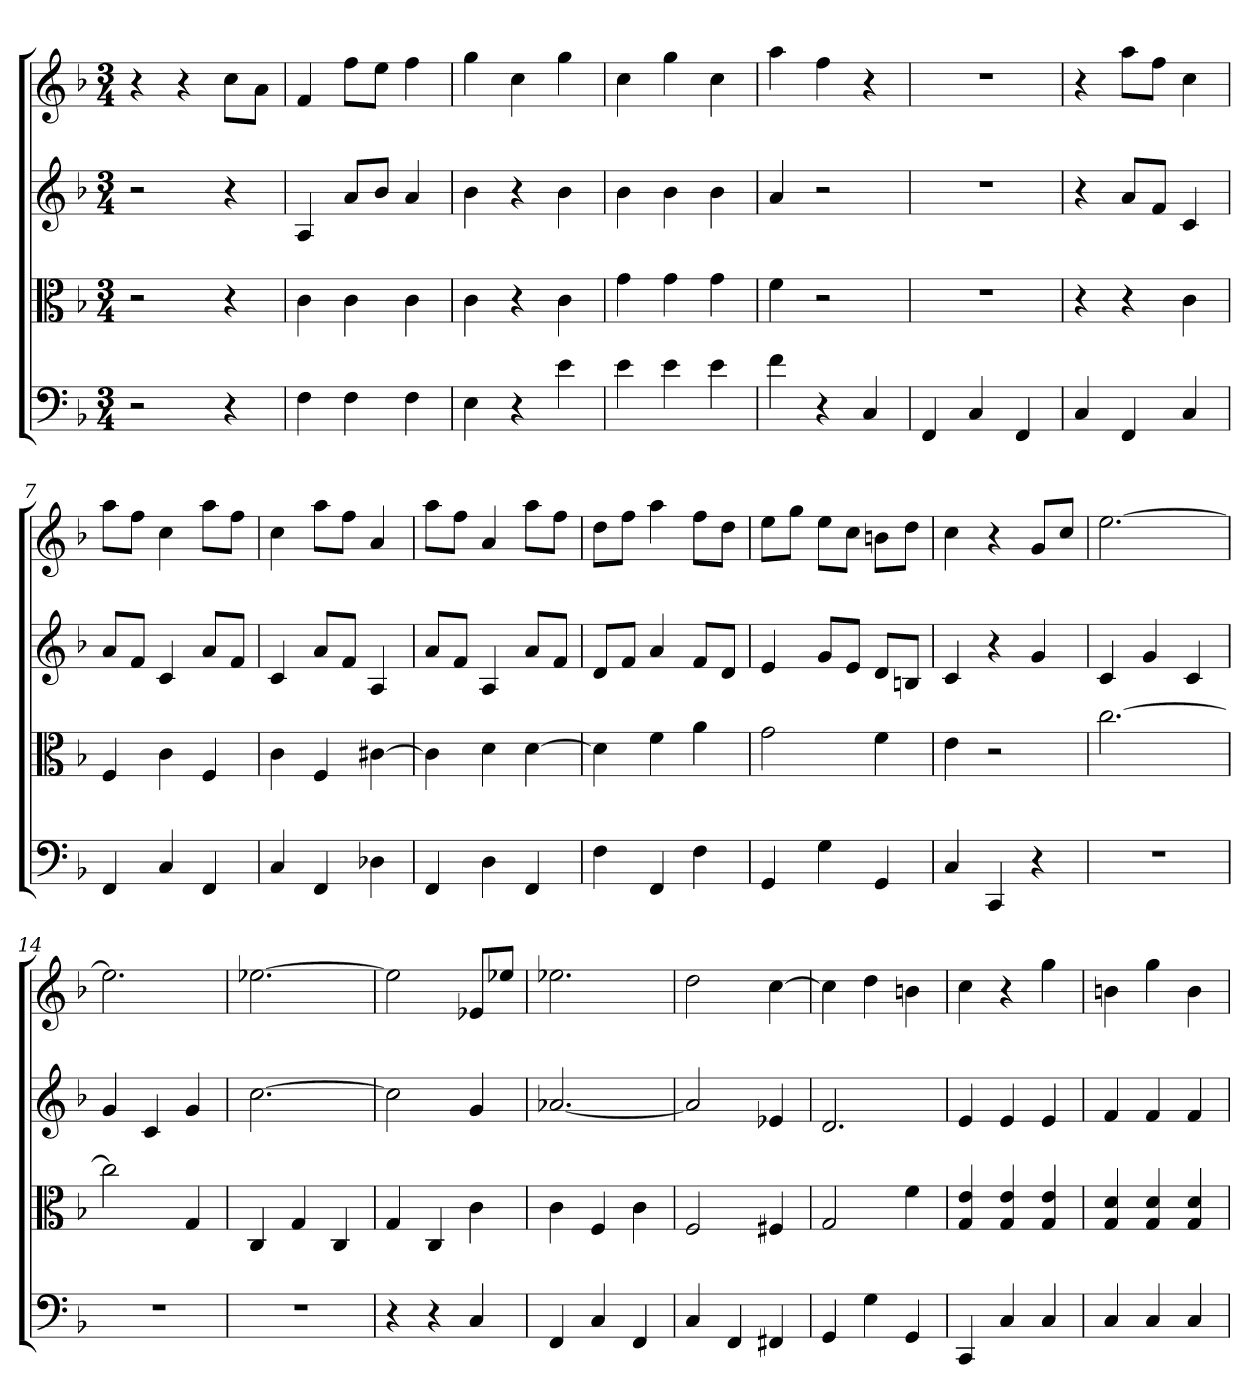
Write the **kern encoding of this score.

**kern	**kern	**kern	**kern
*part4	*part3	*part2	*part1
*staff4	*staff3	*staff2	*staff1
*clefF4	*clefC3	*	*
*k[b-]	*k[b-]	*k[b-]	*k[b-]
*F:	*F:	*F:	*F:
*M3/4	*M3/4	*M3/4	*M3/4
=	=	=	=
2r	2r	2r	4r
.	.	.	4r
4r	4r	4r	8ccL
.	.	.	8aJ
=1	=1	=1	=1
4F	4c	4A	4f
4F	4c	8aL	8ffL
.	.	8b-J	8eeJ
4F	4c	4a	4ff
=2	=2	=2	=2
4E	4c	4b-	4gg
4r	4r	4r	4cc
4e	4c	4b-	4gg
=3	=3	=3	=3
4e	4g	4b-	4cc
4e	4g	4b-	4gg
4e	4g	4b-	4cc
=4	=4	=4	=4
4f	4f	4a	4aa
4r	2r	2r	4ff
4C	.	.	4r
=5	=5	=5	=5
4FF	2.r	2.r	2.r
4C	.	.	.
4FF	.	.	.
=6	=6	=6	=6
4C	4r	4r	4r
4FF	4r	8aL	8aaL
.	.	8fJ	8ffJ
4C	4c	4c	4cc
=7	=7	=7	=7
4FF	4F	8aL	8aaL
.	.	8fJ	8ffJ
4C	4c	4c	4cc
4FF	4F	8aL	8aaL
.	.	8fJ	8ffJ
=8	=8	=8	=8
4C	4c	4c	4cc
4FF	4F	8aL	8aaL
.	.	8fJ	8ffJ
4D-X	[4c#X	4A	4a
=9	=9	=9	=9
4FF	4c#]	8aL	8aaL
.	.	8fJ	8ffJ
4D	4d	4A	4a
4FF	[4d	8aL	8aaL
.	.	8fJ	8ffJ
=10	=10	=10	=10
4F	4d]	8dL	8ddL
.	.	8fJ	8ffJ
4FF	4f	4a	4aa
4F	4a	8fL	8ffL
.	.	8dJ	8ddJ
=11	=11	=11	=11
4GG	2g	4e	8eeL
.	.	.	8ggJ
4G	.	8gL	8eeL
.	.	8eJ	8ccJ
4GG	4f	8dL	8bnL
.	.	8BnJ	8ddJ
=12	=12	=12	=12
4C	4e	4c	4cc
4CC	2r	4r	4r
4r	.	4g	8gL
.	.	.	8ccJ
=13	=13	=13	=13
2.r	[2.cc	4c	[2.ee
.	.	4g	.
.	.	4c	.
=14	=14	=14	=14
2.r	2cc]	4g	2.ee]
.	.	4c	.
.	4G	4g	.
=15	=15	=15	=15
2.r	4C	[2.cc	[2.ee-X
.	4G	.	.
.	4C	.	.
=16	=16	=16	=16
4r	4G	2cc]	2ee-]
4r	4C	.	.
4C	4c	4g	8e-XL
.	.	.	8ee-XJ
=17	=17	=17	=17
4FF	4c	[2.a-X	2.ee-X
4C	4F	.	.
4FF	4c	.	.
=18	=18	=18	=18
4C	2F	2a-]	2dd
4FF	.	.	.
4FF#X	4F#X	4e-X	[4cc
=19	=19	=19	=19
4GG	2G	2.d	4cc]
4G	.	.	4dd
4GG	4f	.	4bn
=20	=20	=20	=20
4CC	4G 4e	4e	4cc
4C	4G 4e	4e	4r
4C	4G 4e	4e	4gg
=21	=21	=21	=21
4C	4G 4d	4f	4bn
4C	4G 4d	4f	4gg
4C	4G 4d	4f	4b
=	=	=	=
*-	*-	*-	*-
